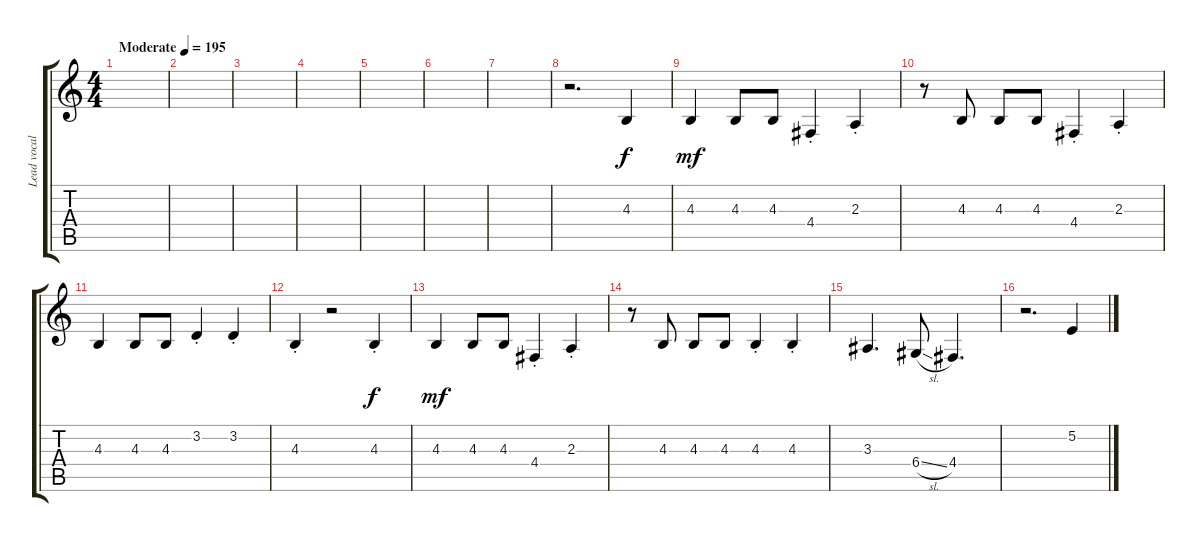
\track ("Lead vocals" "Lead vocal") {instrument lead2sawtooth}
\staff {score tabs}
\tuning (E4 B3 G3 D3 A2 E2) {hide}
\ts (4 4)
\tempo (195 "Moderate")
\clef g2
\ks c
|
|
|
|
|
|
|
r.2{d} 4.3.4 |
4.3.4{dy mf} 4.3.8 4.3.8 4.4{st}.4 2.3{st}.4 |
r.8 4.3.8 4.3.8 4.3.8 4.4{st}.4 2.3{st}.4 |
4.3.4 4.3.8 4.3.8 3.2{st}.4 3.2{st}.4 |
4.3{st}.4 r.2 4.3{st}.4{dy f} |
4.3.4{dy mf} 4.3.8 4.3.8 4.4{st}.4 2.3{st}.4 |
r.8 4.3.8 4.3.8 4.3.8 4.3{st}.4 4.3{st}.4 |
3.3.4{d} 6.4{sl}.8 4.4.4{d} |
r.2{d} 5.2.4
